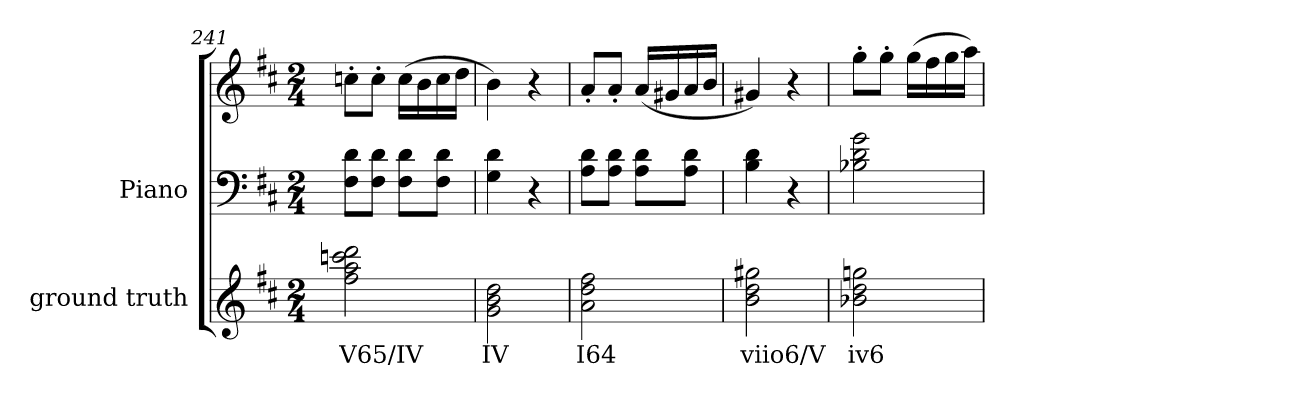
**kern	**text	**kern	**kern
*part2	*part2	*part1	*part1
*staff3	*staff3	*staff2	*staff1
*I"ground truth	*	*I"Piano	*
*	*	*I'Pno.	*
*	*	*clefF4	*clefG2
*k[f#c#]	*	*k[f#c#]	*k[f#c#]
*D:	*	*D:	*D:
*M2/4	*	*M2/4	*M2/4
=241	=241	=241	=241
2ff# 2aa 2cccn 2ddd	V65/IV	8F#\ 8d\L	8ccn'\L
.	.	8F#\ 8d\J	8cc'\J
.	.	8F#\ 8d\L	(>16cc\LL
.	.	.	16b\
.	.	8F#\ 8d\J	16cc\
.	.	.	16dd\JJ
=242	=242	=242	=242
2g 2b 2dd	IV	4G\ 4d\	4b\)
.	.	4r	4r
!!LO:LB:g=z
=243	=243	=243	=243
2a 2dd 2ff#	I64	8A\ 8d\L	8a'/L
.	.	8A\ 8d\J	8a'/J
.	.	8A\ 8d\L	(<16a/LL
.	.	.	16g#X/
.	.	8A\ 8d\J	16a/
.	.	.	16b/JJ
=244	=244	=244	=244
2b 2dd 2gg#X	viio6/V	4B\ 4d\	4g#X/)
.	.	4r	4r
=245	=245	=245	=245
2b-X 2dd 2ggn	iv6	2B-X\ 2d\ 2g\	8gg'\L
.	.	.	8gg'\J
.	.	.	(>16gg\LL
.	.	.	16ff#\
.	.	.	16gg\
.	.	.	16aa\JJ)
=	=	=	=
*-	*-	*-	*-
